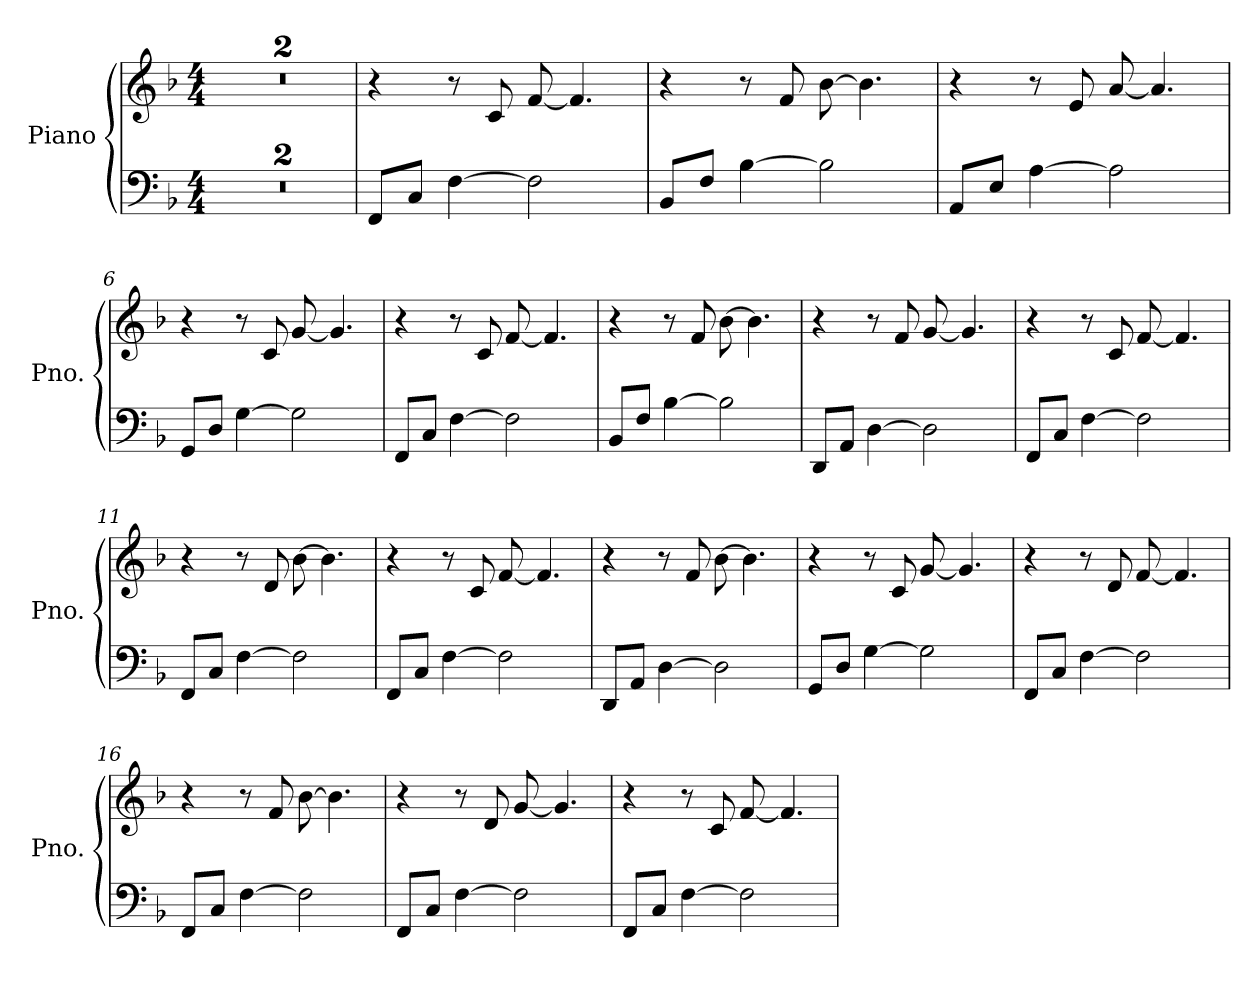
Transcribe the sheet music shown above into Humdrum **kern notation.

**kern	**kern
*part1	*part1
*staff2	*staff1
*I"Piano	*
*I'Pno.	*
*clefF4	*clefG2
*k[b-]	*k[b-]
*M4/4	*M4/4
=1	=1
1r	1r
=2	=2
1r	1r
=3	=3
8FF/L	4r
8C/J	.
[4F\	8r
.	8c/
2F\]	[8f/
.	4.f/]
=4	=4
8BB-/L	4r
8F/J	.
[4B-\	8r
.	8f/
2B-\]	[8b-\
.	4.b-\]
=5	=5
8AA/L	4r
8E/J	.
[4A\	8r
.	8e/
2A\]	[8a/
.	4.a/]
=6	=6
8GG/L	4r
8D/J	.
[4G\	8r
.	8c/
2G\]	[8g/
.	4.g/]
=7	=7
8FF/L	4r
8C/J	.
[4F\	8r
.	8c/
2F\]	[8f/
.	4.f/]
!!LO:LB:g=z
=8	=8
8BB-/L	4r
8F/J	.
[4B-\	8r
.	8f/
2B-\]	[8b-\
.	4.b-\]
=9	=9
8DD/L	4r
8AA/J	.
[4D\	8r
.	8f/
2D\]	[8g/
.	4.g/]
=10	=10
8FF/L	4r
8C/J	.
[4F\	8r
.	8c/
2F\]	[8f/
.	4.f/]
=11	=11
8FF/L	4r
8C/J	.
[4F\	8r
.	8d/
2F\]	[8b-\
.	4.b-\]
=12	=12
8FF/L	4r
8C/J	.
[4F\	8r
.	8c/
2F\]	[8f/
.	4.f/]
=13	=13
8DD/L	4r
8AA/J	.
[4D\	8r
.	8f/
2D\]	[8b-\
.	4.b-\]
!!LO:LB:g=z
=14	=14
8GG/L	4r
8D/J	.
[4G\	8r
.	8c/
2G\]	[8g/
.	4.g/]
=15	=15
8FF/L	4r
8C/J	.
[4F\	8r
.	8d/
2F\]	[8f/
.	4.f/]
=16	=16
8FF/L	4r
8C/J	.
[4F\	8r
.	8f/
2F\]	[8b-\
.	4.b-\]
=17	=17
8FF/L	4r
8C/J	.
[4F\	8r
.	8d/
2F\]	[8g/
.	4.g/]
=18	=18
8FF/L	4r
8C/J	.
[4F\	8r
.	8c/
2F\]	[8f/
.	4.f/]
=	=
*-	*-
